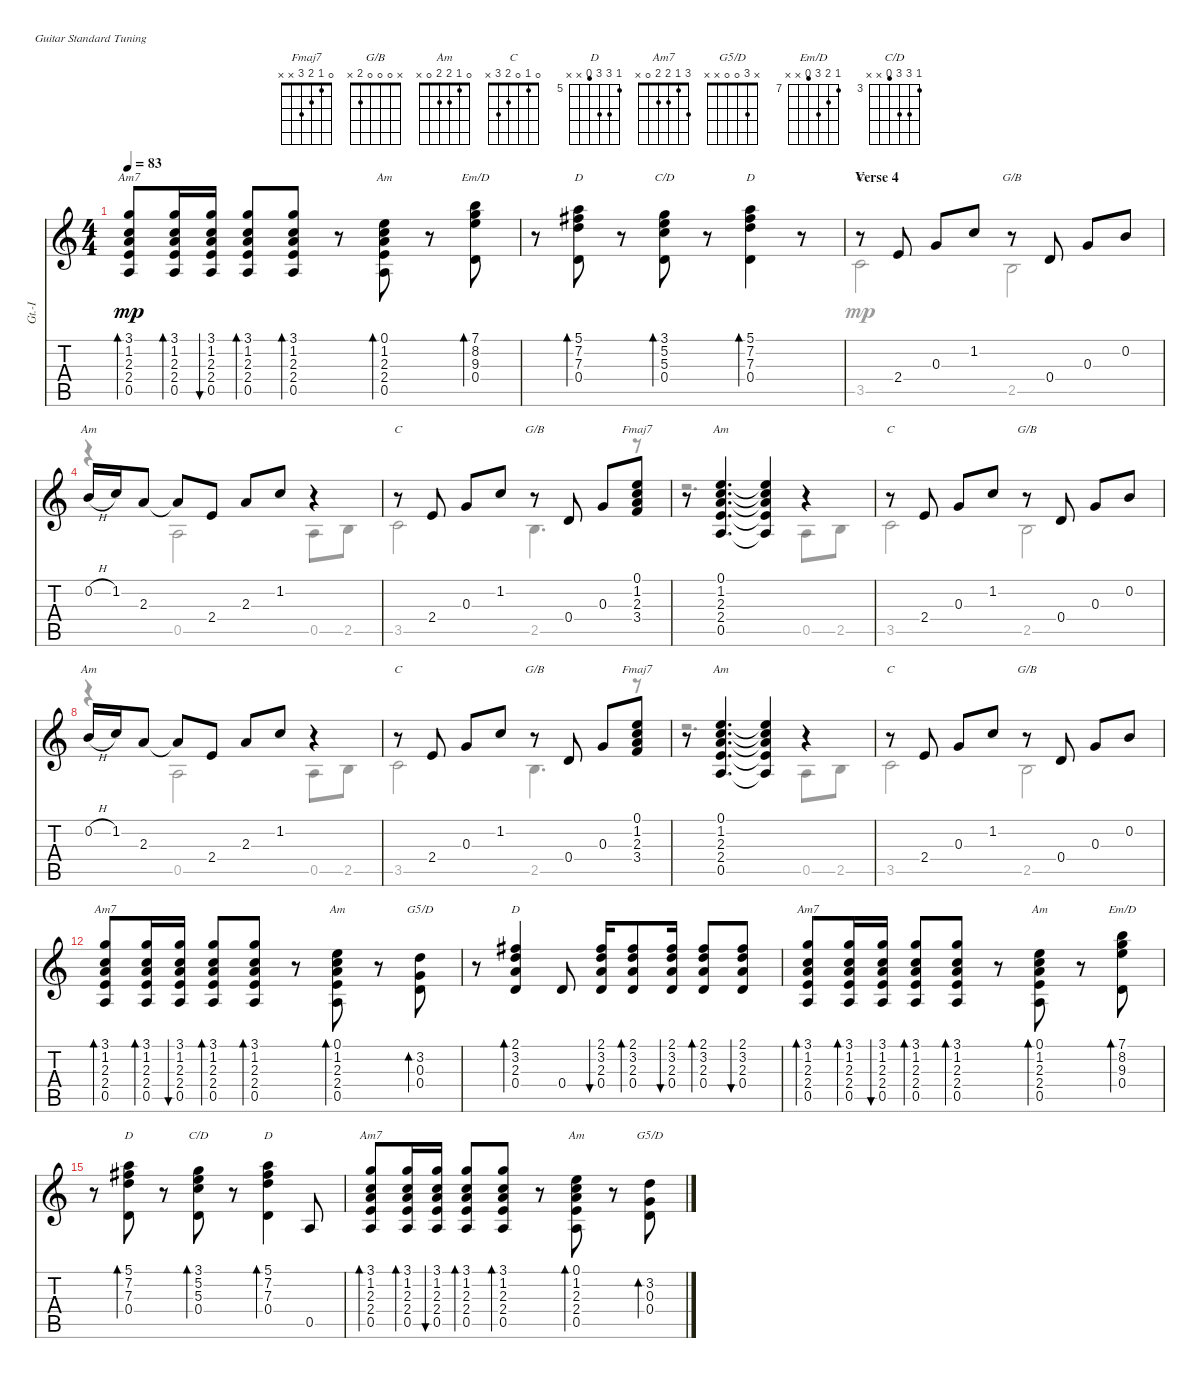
\defaultSystemsLayout 4
\bracketExtendMode nobrackets
\defaultBarNumberDisplay FirstOfSystem
\track ("Rhythm I - J. Page - Acoustic" "Gt.-I") {instrument acousticguitarsteel}
\staff {score tabs}
\tuning (E4 B3 G3 D3 A2 E2)
\chord ("Fmaj7" 0 1 2 3 x x)
\chord ("G/B" x 0 0 0 2 x)
\chord ("Am" 0 1 2 2 0 x)
\chord ("C" 0 1 0 2 3 x)
\chord ("D" 2 3 2 0 x x)
\chord ("Am7" 3 1 2 2 0 x)
\chord ("G5/D" x 3 0 0 x x)
\chord ("Em/D" 7 8 9 6 x x) {firstfret 7}
\chord ("D" 5 7 7 4 x x) {firstfret 5}
\chord ("C/D" 3 5 5 2 x x) {firstfret 3}
\voice
\ts (4 4)
\tempo 83
\clef g2
\ks aminor
(0.5 2.4 2.3 1.2 3.1).8{bd 30 ch "Am7" dy mp beam Up} (0.5 2.4 2.3 1.2 3.1).16{bd 30 beam Up} (0.5 2.4 2.3 1.2 3.1).16{bu 30 beam Up} (0.5 2.4 2.3 1.2 3.1).8{bd 30 beam Up} (0.5 2.4 2.3 1.2 3.1).8{bd 30 beam Up} r.8{beam Down} (0.5 2.4 2.3 1.2 0.1).8{bd 30 ch "Am" beam Up} r.8{beam Down} (0.4 9.3 8.2 7.1).8{bd 30 ch "Em/D" beam Down} |
r.8{beam Down} (5.1 7.2{acc #} 7.3 0.4).8{bd 30 ch "D" beam Down} r.8{beam Down} (0.4 5.3 5.2 3.1).8{bd 30 ch "C/D" beam Down} r.8{beam Down} (5.1 7.2{acc #} 7.3 0.4).4{bd 30 ch "D" beam Down} r.8{beam Down} |
\section ("" "Verse 4")
r.8{ch "C" beam Up} 2.4.8{beam Up} 0.3.8{beam Up} 1.2.8{beam Up} r.8{ch "G/B" beam Up} 0.4.8{beam Up} 0.3.8{beam Up} 0.2.8{beam Up} |
0.2{h}.16{ch "Am" beam Up} 1.2.16{beam Up} 2.3.8{beam Up} 2.3{t}.8{beam Up} 2.4.8{beam Up} 2.3.8{beam Up} 1.2.8{beam Up} r.4{beam Up} |
r.8{ch "C" beam Up} 2.4.8{beam Up} 0.3.8{beam Up} 1.2.8{beam Up} r.8{ch "G/B" beam Up} 0.4.8{beam Up} 0.3.8{beam Up} (1.2 2.3 3.4 0.1).8{ch "Fmaj7" beam Up} |
r.8{beam Up} (0.5 2.4 2.3 1.2 0.1).4{d ch "Am" beam Up} (0.5{t} 2.4{t} 2.3{t} 1.2{t} 0.1{t}).4{beam Up} r.4{beam Up} |
r.8{ch "C" beam Up} 2.4.8{beam Up} 0.3.8{beam Up} 1.2.8{beam Up} r.8{ch "G/B" beam Up} 0.4.8{beam Up} 0.3.8{beam Up} 0.2.8{beam Up} |
0.2{h}.16{ch "Am" beam Up} 1.2.16{beam Up} 2.3.8{beam Up} 2.3{t}.8{beam Up} 2.4.8{beam Up} 2.3.8{beam Up} 1.2.8{beam Up} r.4{beam Up} |
r.8{ch "C" beam Up} 2.4.8{beam Up} 0.3.8{beam Up} 1.2.8{beam Up} r.8{ch "G/B" beam Up} 0.4.8{beam Up} 0.3.8{beam Up} (1.2 2.3 3.4 0.1).8{ch "Fmaj7" beam Up} |
r.8{beam Up} (0.5 2.4 2.3 1.2 0.1).4{d ch "Am" beam Up} (0.5{t} 2.4{t} 2.3{t} 1.2{t} 0.1{t}).4{beam Up} r.4{beam Up} |
r.8{ch "C" beam Up} 2.4.8{beam Up} 0.3.8{beam Up} 1.2.8{beam Up} r.8{ch "G/B" beam Up} 0.4.8{beam Up} 0.3.8{beam Up} 0.2.8{beam Up} |
(0.5 2.4 2.3 1.2 3.1).8{bd 30 ch "Am7" beam Up} (0.5 2.4 2.3 1.2 3.1).16{bd 30 beam Up} (0.5 2.4 2.3 1.2 3.1).16{bu 30 beam Up} (0.5 2.4 2.3 1.2 3.1).8{bd 30 beam Up} (0.5 2.4 2.3 1.2 3.1).8{bd 30 beam Up} r.8{beam Down} (0.5 2.4 2.3 1.2 0.1).8{bd 30 ch "Am" beam Up} r.8{beam Down} (0.4 0.3 3.2).8{bd 30 ch "G5/D" beam Up} |
r.8{beam Down} (0.4 2.3 3.2 2.1{acc #}).4{bd 30 ch "D" beam Up} 0.4.8{beam Up} (0.4 2.3 3.2 2.1{acc #}).16{bu 30 beam Up} (0.4 2.3 3.2 2.1{acc #}).8{bd 30 beam Up} (0.4 2.3 3.2 2.1{acc #}).16{bu 30 beam Up} (0.4 2.3 3.2 2.1{acc #}).8{bd 30 beam Up} (0.4 2.3 3.2 2.1{acc #}).8{bu 30 beam Up} |
(0.5 2.4 2.3 1.2 3.1).8{bd 30 ch "Am7" beam Up} (0.5 2.4 2.3 1.2 3.1).16{bd 30 beam Up} (0.5 2.4 2.3 1.2 3.1).16{bu 30 beam Up} (0.5 2.4 2.3 1.2 3.1).8{bd 30 beam Up} (0.5 2.4 2.3 1.2 3.1).8{bd 30 beam Up} r.8{beam Down} (0.5 2.4 2.3 1.2 0.1).8{bd 30 ch "Am" beam Up} r.8{beam Down} (0.4 9.3 8.2 7.1).8{bd 30 ch "Em/D" beam Down} |
r.8{beam Down} (5.1 7.2{acc #} 7.3 0.4).8{bd 30 ch "D" beam Down} r.8{beam Down} (0.4 5.3 5.2 3.1).8{bd 30 ch "C/D" beam Down} r.8{beam Down} (5.1 7.2{acc #} 7.3 0.4).4{bd 30 ch "D" beam Down} 0.5.8{beam Up} |
(0.5 2.4 2.3 1.2 3.1).8{bd 30 ch "Am7" beam Up} (0.5 2.4 2.3 1.2 3.1).16{bd 30 beam Up} (0.5 2.4 2.3 1.2 3.1).16{bu 30 beam Up} (0.5 2.4 2.3 1.2 3.1).8{bd 30 beam Up} (0.5 2.4 2.3 1.2 3.1).8{bd 30 beam Up} r.8{beam Down} (0.5 2.4 2.3 1.2 0.1).8{bd 30 ch "Am" beam Up} r.8{beam Down} (0.4 0.3 3.2).8{bd 30 ch "G5/D" beam Up}
\voice
\clef g2
\ottava regular
\simile none
\ks aminor
|
|
3.5.2{beam Down} 2.5.2{beam Down} |
r.4{beam Down} 0.5.2{beam Down} 0.5.8{beam Down} 2.5.8{beam Down} |
3.5.2{beam Down} 2.5.4{d beam Down} r.8{beam Down} |
r.2{d beam Down} 0.5.8{beam Down} 2.5.8{beam Down} |
3.5.2{beam Down} 2.5.2{beam Down} |
r.4{beam Down} 0.5.2{beam Down} 0.5.8{beam Down} 2.5.8{beam Down} |
3.5.2{beam Down} 2.5.4{d beam Down} r.8{beam Down} |
r.2{d beam Down} 0.5.8{beam Down} 2.5.8{beam Down} |
3.5.2{beam Down} 2.5.2{beam Down} |
|
|
|
|
